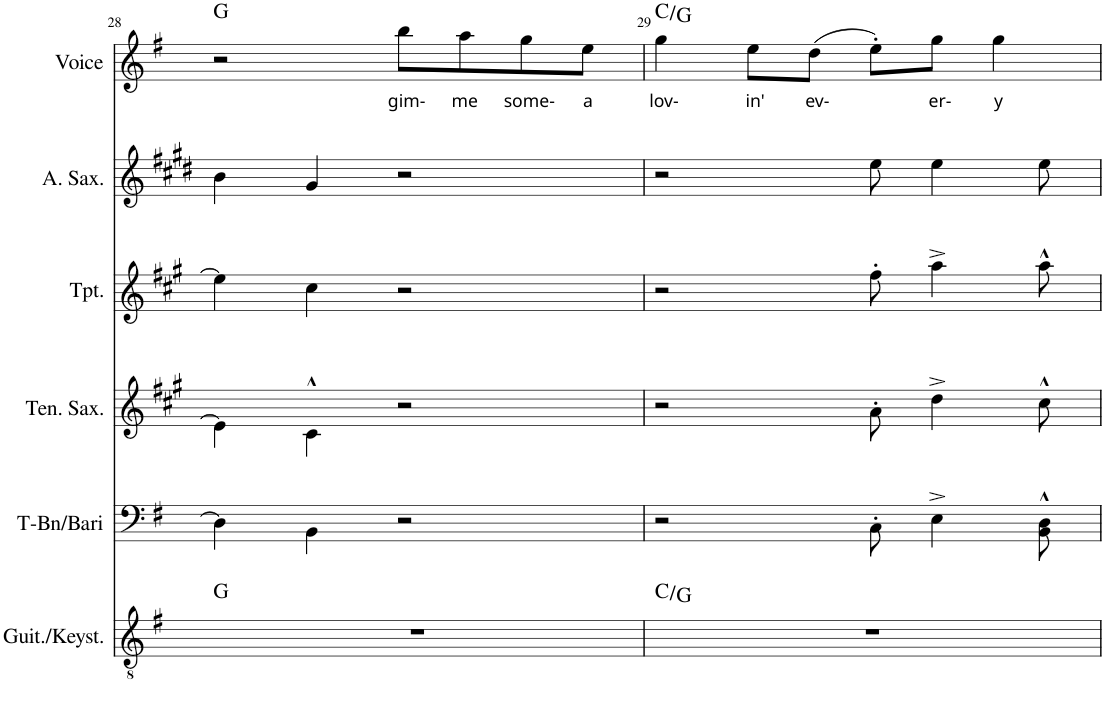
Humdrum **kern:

**kern	**harte	**kern	**kern	**kern	**kern	**kern	**text	**harte
*part6	*part6	*part5	*part4	*part3	*part2	*part1	*part1	*part1
*staff6	*	*staff5	*staff4	*staff3	*staff2	*staff1	*staff1	*
*I"Guit./Keys	*	*I"T-Bn/Bari	*I"Tenor Sax	*I"Trumpet	*I"Alto Saxophone	*I"Voice	*	*
*	*	*I'T-Bn/Bari	*I'Ten. Sax.	*I'Tpt.	*I'A. Sax.	*I'Voice	*	*
!!LO:PB:g=z
*clefGv2	*	*clefF4	*clefG2	*clefG2	*clefG2	*clefG2	*	*
*	*	*	*Trd8c14	*Trd1c2	*Trd5c9	*	*	*
*k[f#]	*	*k[f#]	*k[f#c#g#]	*k[f#c#g#]	*k[f#c#g#d#]	*k[f#]	*	*
*G:	*	*G:	*	*	*	*G:	*	*
*M4/4	*	*M4/4	*M4/4	*M4/4	*M4/4	*M4/4	*	*
=28	=28	=28	=28	=28	=28	=28	=28	=28
1r	G:maj	4D\]	4e\]	4ee\]	4b\	2r	.	G:maj
.	.	4BB\	4c#^^\	4cc#\	4g#/	.	.	.
!	!	!	!	!	!	!	!LO:LY:b	!
.	.	2r	2r	2r	2r	8bb\L	gim-	.
!	!	!	!	!	!	!	!LO:LY:b	!
.	.	.	.	.	.	8aa\	me	.
!	!	!	!	!	!	!	!LO:LY:b	!
.	.	.	.	.	.	8gg\	some-	.
!	!	!	!	!	!	!	!LO:LY:b	!
.	.	.	.	.	.	8ee\J	a	.
=29	=29	=29	=29	=29	=29	=29	=29	=29
!	!	!	!	!	!	!	!LO:LY:b	!
1r	C:maj/5	2r	2r	2r	2r	4gg\	lov-	C:maj/5
!	!	!	!	!	!	!	!LO:LY:b	!
.	.	.	.	.	.	8ee\L	in'	.
!	!	!	!	!	!	!	!LO:LY:b	!
.	.	.	.	.	.	(8dd\J	ev-	.
.	.	8C'\	8a'\	8ff#'\	8ee\	8ee'\L)	.	.
!	!	!	!	!	!	!	!LO:LY:b	!
.	.	4E^\	4dd^\	4aa^\	4ee\	8gg\J	er-	.
!	!	!	!	!	!	!	!LO:LY:b	!
.	.	.	.	.	.	4gg\	y	.
.	.	8BB\^^ 8D\^^	8cc#^^\	8aa^^\	8ee\	.	.	.
=	=	=	=	=	=	=	=	=
*-	*-	*-	*-	*-	*-	*-	*-	*-
